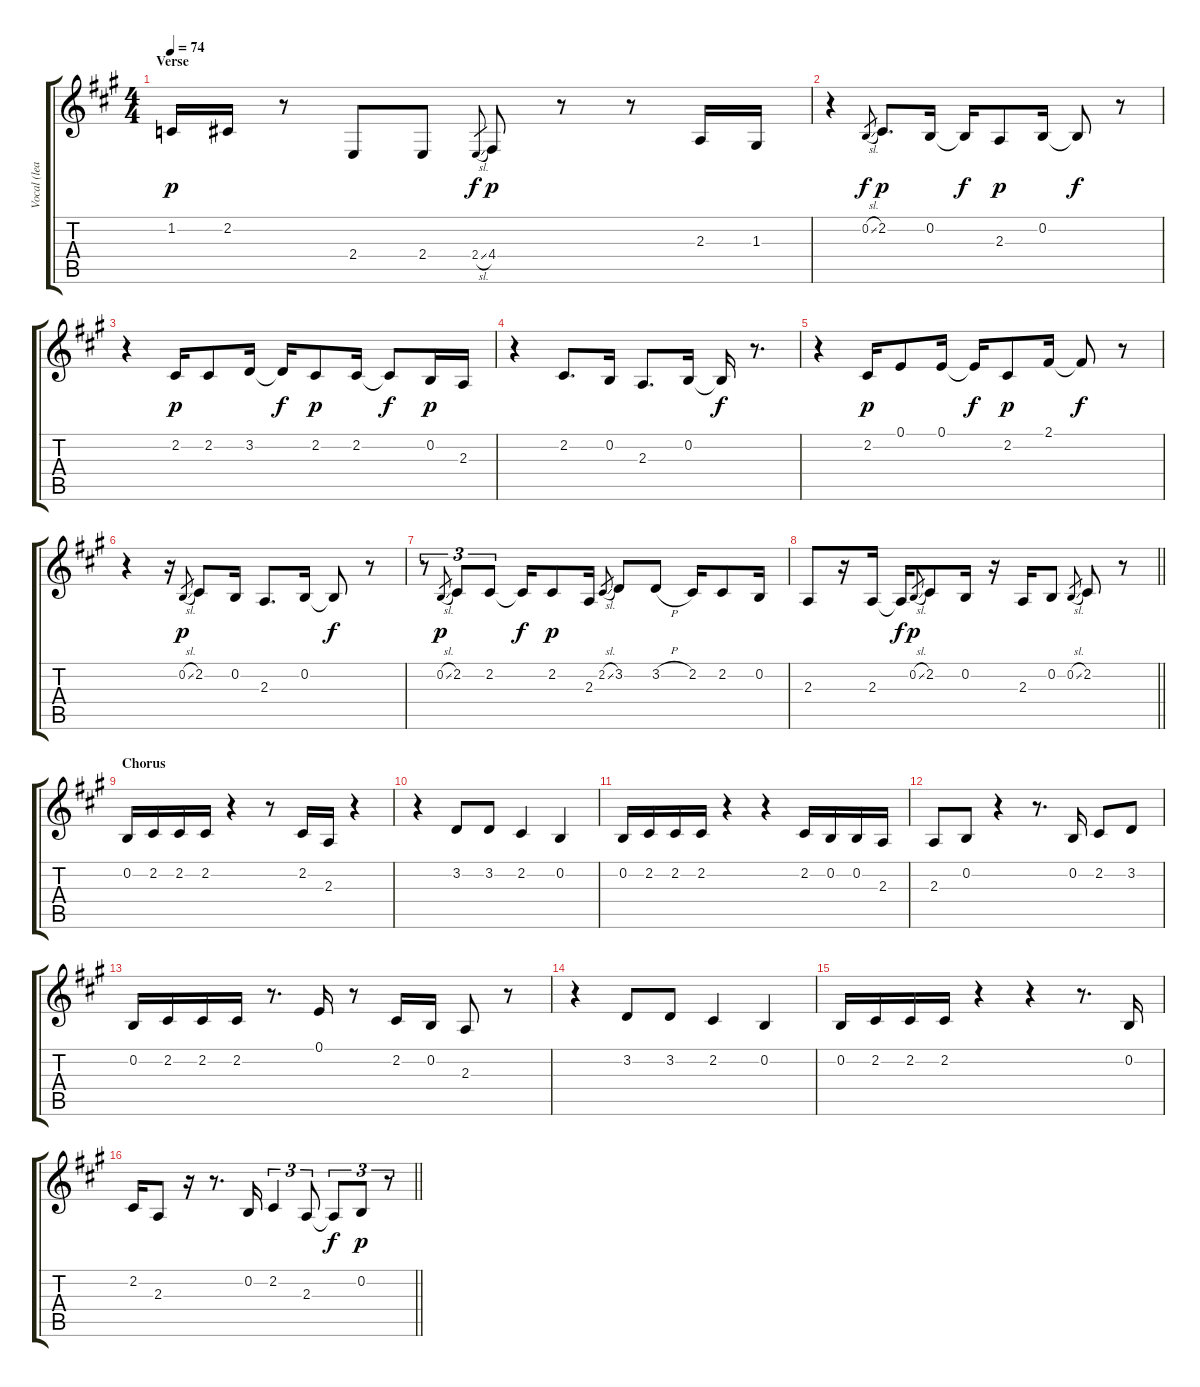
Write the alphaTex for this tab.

\track ("Vocal (lead)" "Vocal (lea") {instrument accordion}
\staff {score tabs}
\tuning (E4 B3 G3 D3 A2 E2) {hide}
\ts (4 4)
\section ("" "Verse")
\tempo 74
\clef g2
\ks a
1.2.16{dy p} 2.2.16 r.8 2.4.8 2.4.8 2.4{sl}.8{gr dy f} 4.4.8{dy p} r.8 r.8 2.3.16 1.3.16 |
r.4 0.2{sl}.8{gr dy f} 2.2.8{d dy p} 0.2.16 0.2{t}.16{dy f} 2.3.8{dy p} 0.2.16 0.2{t}.8{dy f} r.8 |
r.4 2.2.16{dy p} 2.2.8 3.2.16 3.2{t}.16{dy f} 2.2.8{dy p} 2.2.16 2.2{t}.8{dy f} 0.2.16{dy p} 2.3.16 |
r.4 2.2.8{d} 0.2.16 2.3.8{d} 0.2.16 0.2{t}.16{dy f} r.8{d} |
r.4 2.2.16{dy p} 0.1.8 0.1.16 0.1{t}.16{dy f} 2.2.8{dy p} 2.1.16 2.1{t}.8{dy f} r.8 |
r.4 r.16 0.2{sl}.8{gr dy p} 2.2.8 0.2.16 2.3.8{d} 0.2.16 0.2{t}.8{dy f} r.8 |
r.8{tu (3 2)} 0.2{sl}.8{gr dy p} 2.2.8{tu (3 2)} 2.2.8{tu (3 2)} 2.2{t}.16{dy f} 2.2.8{dy p} 2.3.16 2.2{sl}.8{gr} 3.2.8 3.2{h}.8 2.2.16 2.2.8 0.2.16 |
\barLineRight lightlight
2.3.8 r.16 2.3.16 2.3{t}.16{dy f} 0.2{sl}.8{gr dy p} 2.2.8 0.2.16 r.16 2.3.16 0.2.8 0.2{sl}.8{gr} 2.2.8 r.8 |
\section ("" "Chorus")
0.2.16 2.2.16 2.2.16 2.2.16 r.4 r.8 2.2.16 2.3.16 r.4 |
r.4 3.2.8 3.2.8 2.2.4 0.2.4 |
0.2.16 2.2.16 2.2.16 2.2.16 r.4 r.4 2.2.16 0.2.16 0.2.16 2.3.16 |
2.3.8 0.2.8 r.4 r.8{d} 0.2.16 2.2.8 3.2.8 |
0.2.16 2.2.16 2.2.16 2.2.16 r.8{d} 0.1.16 r.8 2.2.16 0.2.16 2.3.8 r.8 |
r.4 3.2.8 3.2.8 2.2.4 0.2.4 |
0.2.16 2.2.16 2.2.16 2.2.16 r.4 r.4 r.8{d} 0.2.16 |
\barLineRight lightlight
2.2.16 2.3.8 r.16 r.8{d} 0.2.16 2.2.4{tu (3 2)} 2.3.8{tu (3 2)} 2.3{t}.8{tu (3 2) dy f} 0.2.8{tu (3 2) dy p} r.8{tu (3 2)}
